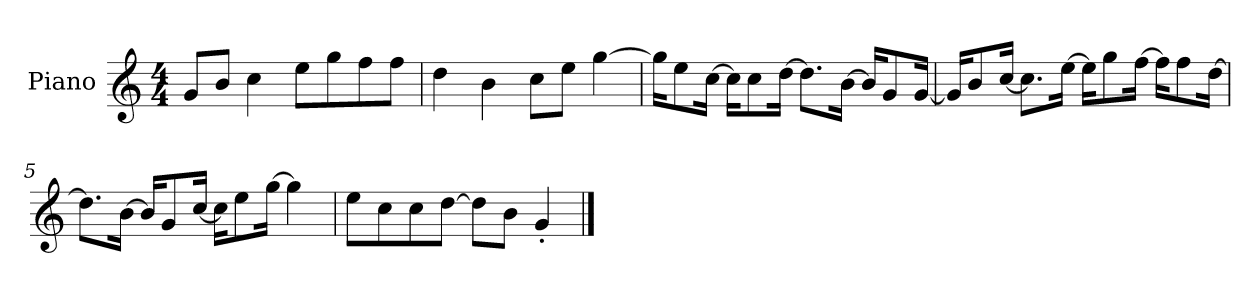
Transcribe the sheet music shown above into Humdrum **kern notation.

**kern
*part1
*staff1
*I"Piano
*I'P-no
*clefG2
*k[]
*M4/4
*MM90
=1
8g/L
8b/J
4cc\
8ee\L
8gg\
8ff\
8ff\J
=2
4dd\
4b\
8cc\L
8ee\J
[4gg\
=3
16gg\KL]
8ee\
[16cc\Jk
16cc\KL]
8cc\
[16dd\Jk
8.dd\L]
[16b\Jk
16b/KL]
8g/
[16g/Jk
=4
16g/KL]
8b/
[16cc/Jk
8.cc\L]
[16ee\Jk
16ee\KL]
8gg\
[16ff\Jk
16ff\KL]
8ff\
[16dd\Jk
!!LO:LB:g=z
=5
8.dd\L]
[16b\Jk
16b/KL]
8g/
[16cc/Jk
16cc\KL]
8ee\
[16gg\Jk
4gg\]
=6
8ee\L
8cc\
8cc\
[8dd\J
8dd\L]
8b\J
4g'/
==
*-
